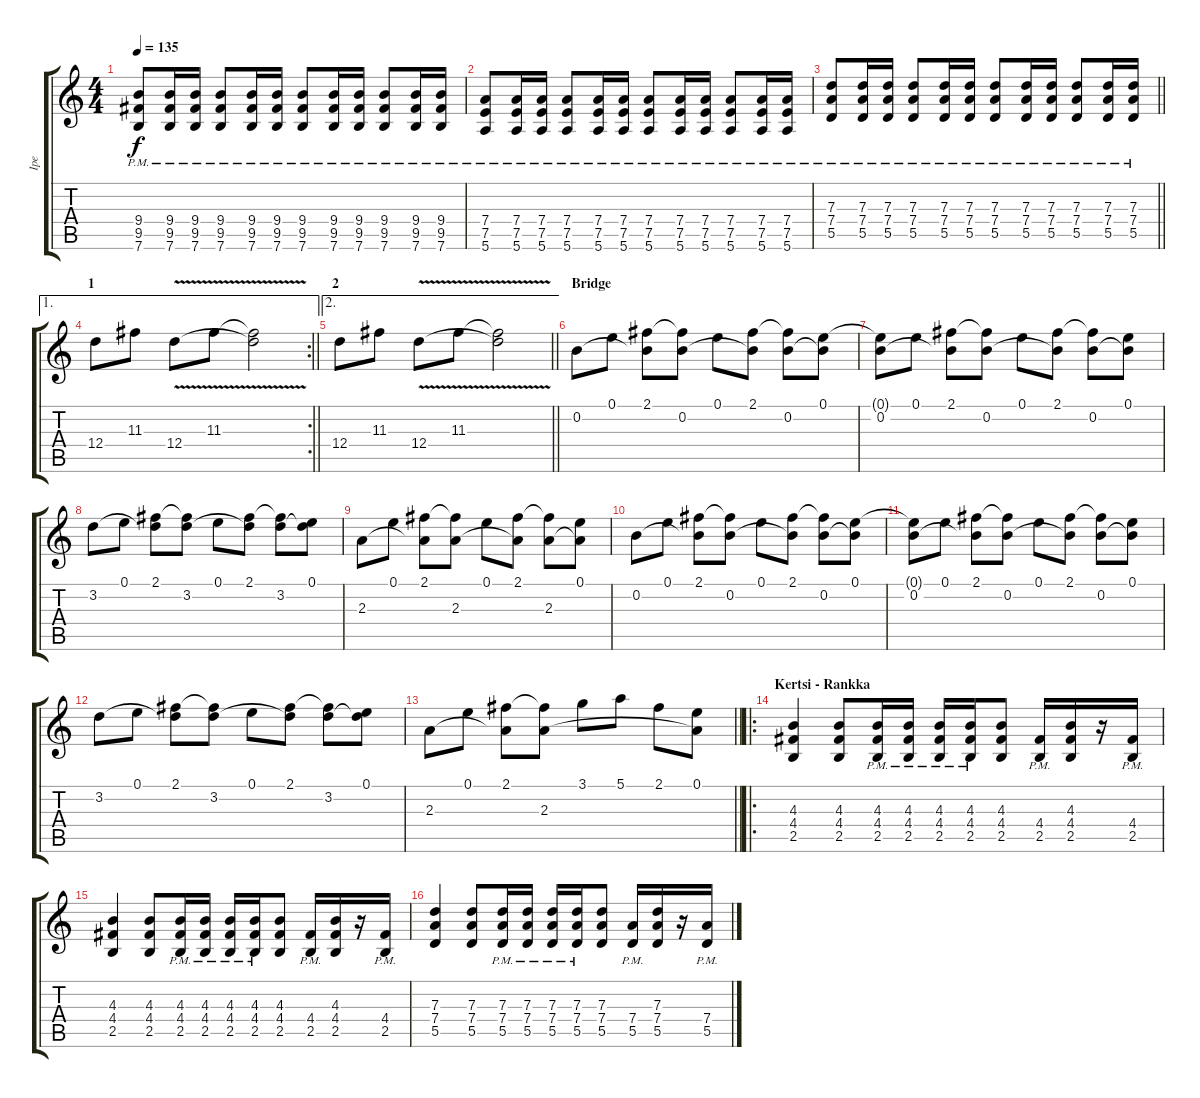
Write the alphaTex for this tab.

\track ("Ipe" "Ipe") {instrument overdrivenguitar}
\staff {score tabs}
\tuning (E4 B3 G3 D3 A2 E2) {hide}
\ts (4 4)
\tempo 135
\clef g2
\ks c
(9.4{pm} 9.5{pm} 7.6{pm}).8{dy f} (9.4{pm} 9.5{pm} 7.6{pm}).16 (9.4{pm} 9.5{pm} 7.6{pm}).16 (9.4{pm} 9.5{pm} 7.6{pm}).8 (9.4{pm} 9.5{pm} 7.6{pm}).16 (9.4{pm} 9.5{pm} 7.6{pm}).16 (9.4{pm} 9.5{pm} 7.6{pm}).8 (9.4{pm} 9.5{pm} 7.6{pm}).16 (9.4{pm} 9.5{pm} 7.6{pm}).16 (9.4{pm} 9.5{pm} 7.6{pm}).8 (9.4{pm} 9.5{pm} 7.6{pm}).16 (9.4{pm} 9.5{pm} 7.6{pm}).16 |
(7.4{pm} 7.5{pm} 5.6{pm}).8 (7.4{pm} 7.5{pm} 5.6{pm}).16 (7.4{pm} 7.5{pm} 5.6{pm}).16 (7.4{pm} 7.5{pm} 5.6{pm}).8 (7.4{pm} 7.5{pm} 5.6{pm}).16 (7.4{pm} 7.5{pm} 5.6{pm}).16 (7.4{pm} 7.5{pm} 5.6{pm}).8 (7.4{pm} 7.5{pm} 5.6{pm}).16 (7.4{pm} 7.5{pm} 5.6{pm}).16 (7.4{pm} 7.5{pm} 5.6{pm}).8 (7.4{pm} 7.5{pm} 5.6{pm}).16 (7.4{pm} 7.5{pm} 5.6{pm}).16 |
\barLineRight lightlight
(7.3{pm} 7.4{pm} 5.5{pm}).8 (7.3{pm} 7.4{pm} 5.5{pm}).16 (7.3{pm} 7.4{pm} 5.5{pm}).16 (7.3{pm} 7.4{pm} 5.5{pm}).8 (7.3{pm} 7.4{pm} 5.5{pm}).16 (7.3{pm} 7.4{pm} 5.5{pm}).16 (7.3{pm} 7.4{pm} 5.5{pm}).8 (7.3{pm} 7.4{pm} 5.5{pm}).16 (7.3{pm} 7.4{pm} 5.5{pm}).16 (7.3{pm} 7.4{pm} 5.5{pm}).8 (7.3{pm} 7.4{pm} 5.5{pm}).16 (7.3{pm} 7.4{pm} 5.5{pm}).16 |
\ae 1
\rc 2
\section ("" "1")
\barLineRight lightlight
12.4.8 11.3.8 12.4{v}.8 11.3{v}.8 (11.3{t} 12.4{t}).2 |
\ae 2
\section ("" "2")
\barLineRight lightlight
12.4.8 11.3.8 12.4{v}.8 11.3{v}.8 (11.3{t} 12.4{t}).2 |
\section ("" "Bridge")
0.2.8 0.1.8 (2.1 0.2{t}).8 (2.1{t} 0.2).8 0.1.8 (2.1 0.2{t}).8 (2.1{t} 0.2).8 (0.1 0.2{t}).8 |
(0.1{t} 0.2).8 0.1.8 (2.1 0.2{t}).8 (2.1{t} 0.2).8 0.1.8 (2.1 0.2{t}).8 (2.1{t} 0.2).8 (0.1 0.2{t}).8 |
3.2.8 0.1.8 (2.1 3.2{t}).8 (2.1{t} 3.2).8 0.1.8 (2.1 3.2{t}).8 (2.1{t} 3.2).8 (0.1 3.2{t}).8 |
2.3.8 0.1.8 (2.1 2.3{t}).8 (2.1{t} 2.3).8 0.1.8 (2.1 2.3{t}).8 (2.1{t} 2.3).8 (0.1 2.3{t}).8 |
0.2.8 0.1.8 (2.1 0.2{t}).8 (2.1{t} 0.2).8 0.1.8 (2.1 0.2{t}).8 (2.1{t} 0.2).8 (0.1 0.2{t}).8 |
(0.1{t} 0.2).8 0.1.8 (2.1 0.2{t}).8 (2.1{t} 0.2).8 0.1.8 (2.1 0.2{t}).8 (2.1{t} 0.2).8 (0.1 0.2{t}).8 |
3.2.8 0.1.8 (2.1 3.2{t}).8 (2.1{t} 3.2).8 0.1.8 (2.1 3.2{t}).8 (2.1{t} 3.2).8 (0.1 3.2{t}).8 |
\barLineRight lightlight
2.3.8 0.1.8 (2.1 2.3{t}).8 (2.1{t} 2.3).8 3.1.8 5.1.8 2.1.8 (0.1 2.3{t}).8 |
\ro
\section ("" "Kertsi - Rankka")
(4.3 4.4 2.5).4 (4.3 4.4 2.5).8 (4.3{pm} 4.4{pm} 2.5{pm}).16 (4.3{pm} 4.4{pm} 2.5{pm}).16 (4.3{pm} 4.4{pm} 2.5{pm}).16 (4.3{pm} 4.4{pm} 2.5{pm}).16 (4.3 4.4 2.5).8 (4.4{pm} 2.5{pm}).16 (4.3 4.4 2.5).16 r.16 (4.4{pm} 2.5{pm}).16 |
(4.3 4.4 2.5).4 (4.3 4.4 2.5).8 (4.3{pm} 4.4{pm} 2.5{pm}).16 (4.3{pm} 4.4{pm} 2.5{pm}).16 (4.3{pm} 4.4{pm} 2.5{pm}).16 (4.3{pm} 4.4{pm} 2.5{pm}).16 (4.3 4.4 2.5).8 (4.4{pm} 2.5{pm}).16 (4.3 4.4 2.5).16 r.16 (4.4{pm} 2.5{pm}).16 |
(7.3 7.4 5.5).4 (7.3 7.4 5.5).8 (7.3{pm} 7.4{pm} 5.5{pm}).16 (7.3{pm} 7.4{pm} 5.5{pm}).16 (7.3{pm} 7.4{pm} 5.5{pm}).16 (7.3{pm} 7.4{pm} 5.5{pm}).16 (7.3 7.4 5.5).8 (7.4{pm} 5.5{pm}).16 (7.3 7.4 5.5).16 r.16 (7.4{pm} 5.5{pm}).16
